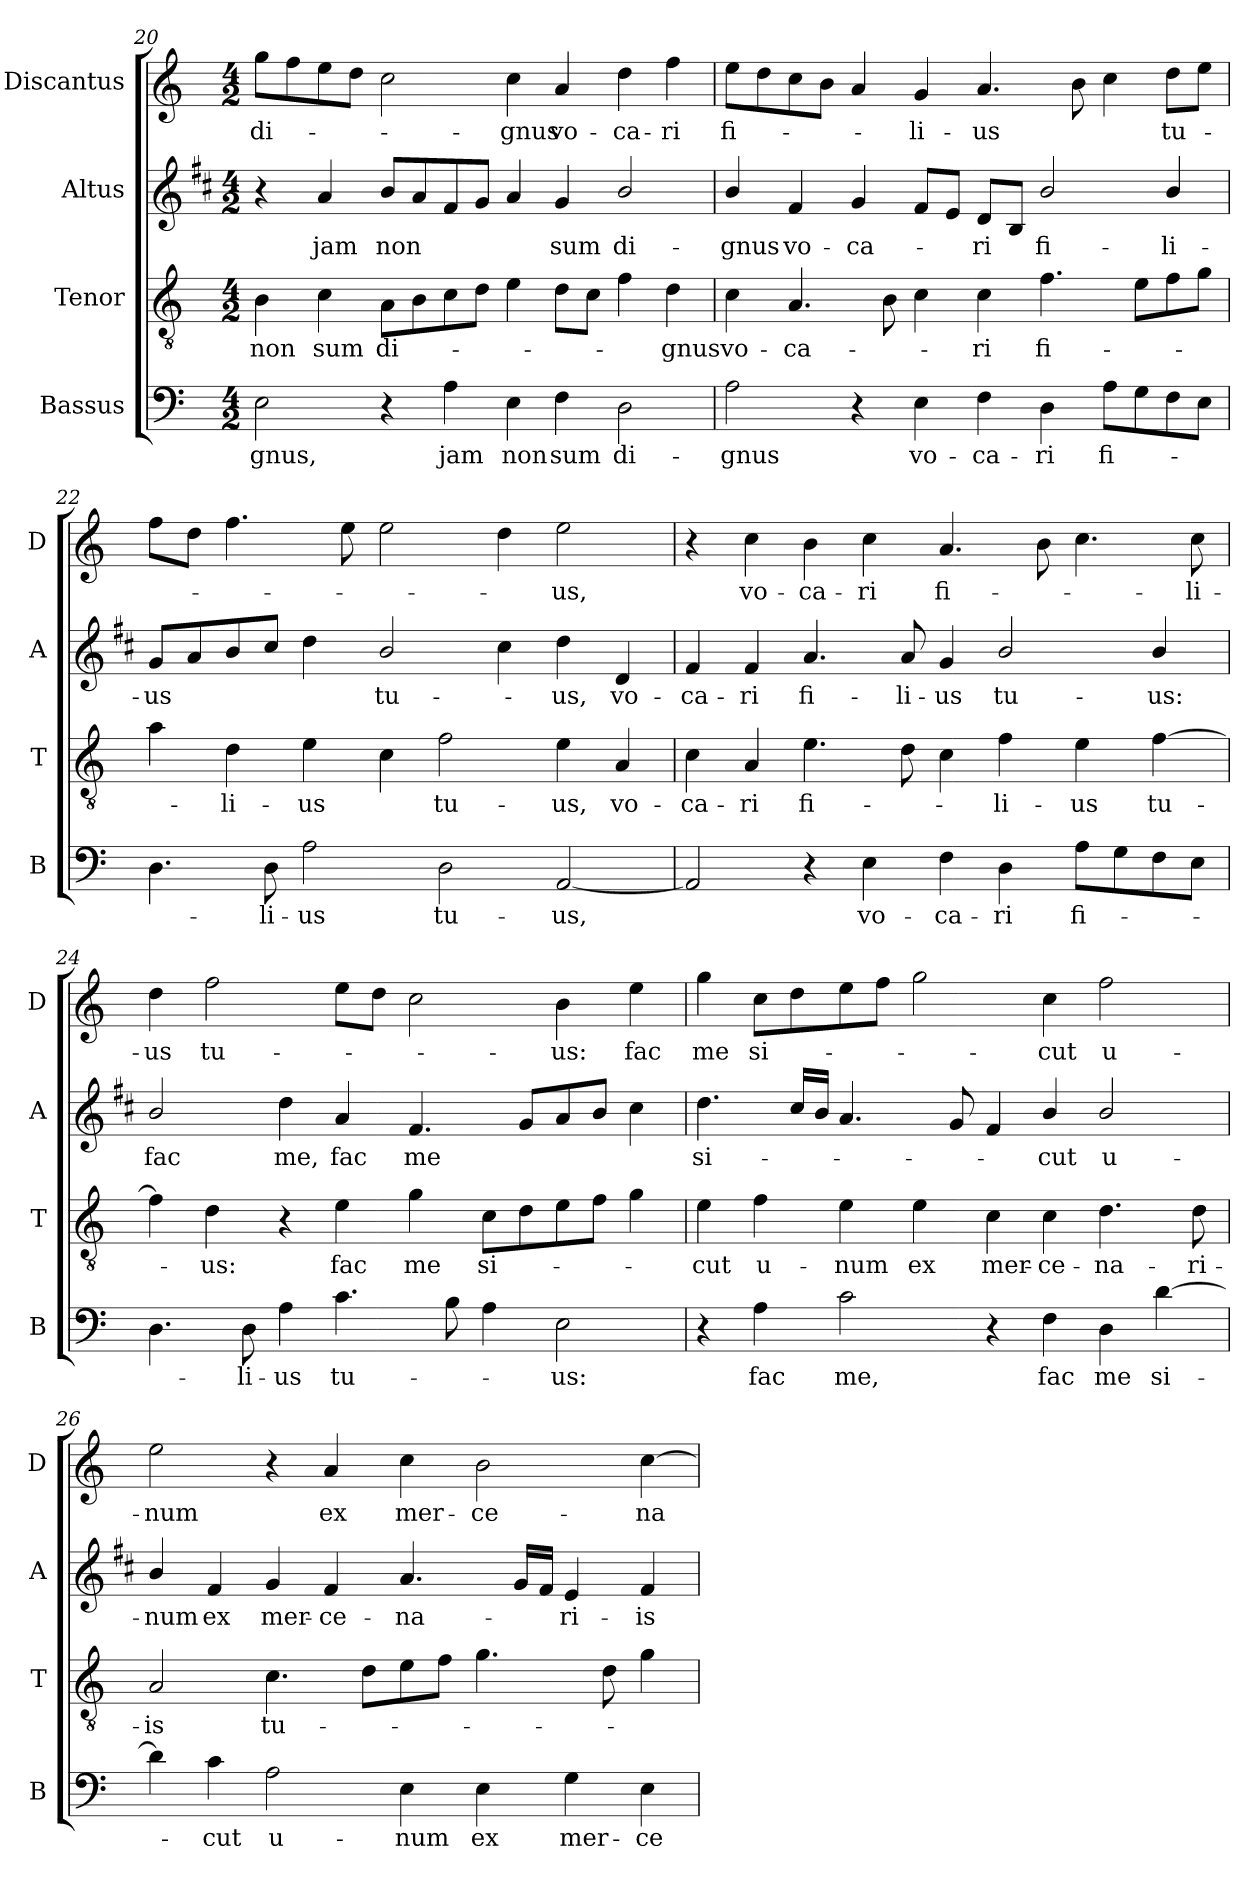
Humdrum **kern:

**kern	**text	**kern	**text	**kern	**text	**kern	**text
*part4	*part4	*part3	*part3	*part2	*part2	*part1	*part1
*staff4	*staff4	*staff3	*staff3	*staff2	*staff2	*staff1	*staff1
*I"Bassus	*	*I"Tenor	*	*I"Altus	*	*I"Discantus	*
*I'B	*	*I'T	*	*I'A	*	*I'D	*
*clefF4	*	*clefGv2	*	*clefG2	*	*clefG2	*
*	*	*	*	*ITrd1c2	*	*	*
*k[]	*	*k[]	*	*k[]	*	*k[]	*
*C:	*	*C:	*	*C:	*	*C:	*
*M4/2	*	*M4/2	*	*M4/2	*	*M4/2	*
=20	=20	=20	=20	=20	=20	=20	=20
!	!LO:LY:b	!	!LO:LY:b	!	!	!	!LO:LY:b
2E\	-gnus,	4B\	non	4r	.	8gg\L	di-
.	.	.	.	.	.	8ff\	.
!	!	!	!LO:LY:b	!	!LO:LY:b	!	!
.	.	4c\	sum	4g/	jam	8ee\	.
.	.	.	.	.	.	8dd\J	.
!	!	!	!LO:LY:b	!	!LO:LY:b	!	!
4r	.	8A\L	di-	8a/L	non	2cc\	.
.	.	8B\	.	8g/	.	.	.
!	!LO:LY:b	!	!	!	!	!	!
4A\	jam	8c\	.	8e/	.	.	.
.	.	8d\J	.	8f/J	.	.	.
!	!LO:LY:b	!	!	!	!	!	!LO:LY:b
4E\	non	4e\	.	4g/	.	4cc\	-gnus
!	!LO:LY:b	!	!	!	!LO:LY:b	!	!LO:LY:b
4F\	sum	8d\L	.	4f/	sum	4a/	vo-
.	.	8c\J	.	.	.	.	.
!	!LO:LY:b	!	!	!	!LO:LY:b	!	!LO:LY:b
2D\	di-	4f\	.	2a/	di-	4dd\	-ca-
!	!	!	!LO:LY:b	!	!	!	!LO:LY:b
.	.	4d\	-gnus	.	.	4ff\	-ri
=21	=21	=21	=21	=21	=21	=21	=21
!	!LO:LY:b	!	!LO:LY:b	!	!LO:LY:b	!	!LO:LY:b
2A\	-gnus	4c\	vo-	4a/	-gnus	8ee\L	fi-
.	.	.	.	.	.	8dd\	.
!	!	!	!LO:LY:b	!	!LO:LY:b	!	!
.	.	4.A/	-ca-	4e/	vo-	8cc\	.
.	.	.	.	.	.	8b\J	.
!	!	!	!	!	!LO:LY:b	!	!
4r	.	.	.	4f/	-ca-	4a/	.
.	.	8B\	.	.	.	.	.
!	!LO:LY:b	!	!	!	!	!	!LO:LY:b
4E\	vo-	4c\	.	8e/L	.	4g/	-li-
.	.	.	.	8d/J	.	.	.
!	!LO:LY:b	!	!LO:LY:b	!	!LO:LY:b	!	!LO:LY:b
4F\	-ca-	4c\	-ri	8c/L	-ri	4.a/	-us
.	.	.	.	8A/J	.	.	.
!	!LO:LY:b	!	!LO:LY:b	!	!LO:LY:b	!	!
4D\	-ri	4.f\	fi-	2a/	fi-	.	.
.	.	.	.	.	.	8b\	.
!	!LO:LY:b	!	!	!	!	!	!
8A\L	fi-	.	.	.	.	4cc\	.
8G\	.	8e\L	.	.	.	.	.
!	!	!	!	!	!LO:LY:b	!	!LO:LY:b
8F\	.	8f\	.	4a/	-li-	8dd\L	tu-
8E\J	.	8g\J	.	.	.	8ee\J	.
!!LO:LB:g=z
=22	=22	=22	=22	=22	=22	=22	=22
!	!	!	!	!	!LO:LY:b	!	!
4.D\	.	4a\	.	8f/L	-us	8ff\L	.
.	.	.	.	8g/	.	8dd\J	.
!	!	!	!LO:LY:b	!	!	!	!
.	.	4d\	-li-	8a/	.	4.ff\	.
!	!LO:LY:b	!	!	!	!	!	!
8D\	-li-	.	.	8b/J	.	.	.
!	!LO:LY:b	!	!LO:LY:b	!	!	!	!
2A\	-us	4e\	-us	4cc\	.	.	.
.	.	.	.	.	.	8ee\	.
!	!	!	!	!	!LO:LY:b	!	!
.	.	4c\	.	2a/	tu-	2ee\	.
!	!LO:LY:b	!	!LO:LY:b	!	!	!	!
2D\	tu-	2f\	tu-	.	.	.	.
.	.	.	.	4b\	.	4dd\	.
!	!LO:LY:b	!	!LO:LY:b	!	!LO:LY:b	!	!LO:LY:b
[2AA/	-us,	4e\	-us,	4cc\	-us,	2ee\	-us,
!	!	!	!LO:LY:b	!	!LO:LY:b	!	!
.	.	4A/	vo-	4c/	vo-	.	.
=23	=23	=23	=23	=23	=23	=23	=23
!	!	!	!LO:LY:b	!	!LO:LY:b	!	!
2AA/]	.	4c\	-ca-	4e/	-ca-	4r	.
!	!	!	!LO:LY:b	!	!LO:LY:b	!	!LO:LY:b
.	.	4A/	-ri	4e/	-ri	4cc\	vo-
!	!	!	!LO:LY:b	!	!LO:LY:b	!	!LO:LY:b
4r	.	4.e\	fi-	4.g/	fi-	4b\	-ca-
!	!LO:LY:b	!	!	!	!	!	!LO:LY:b
4E\	vo-	.	.	.	.	4cc\	-ri
!	!	!	!	!	!LO:LY:b	!	!
.	.	8d\	.	8g/	-li-	.	.
!	!LO:LY:b	!	!	!	!LO:LY:b	!	!LO:LY:b
4F\	-ca-	4c\	.	4f/	-us	4.a/	fi-
!	!LO:LY:b	!	!LO:LY:b	!	!LO:LY:b	!	!
4D\	-ri	4f\	-li-	2a/	tu-	.	.
.	.	.	.	.	.	8b\	.
!	!LO:LY:b	!	!LO:LY:b	!	!	!	!
8A\L	fi-	4e\	-us	.	.	4.cc\	.
8G\	.	.	.	.	.	.	.
!	!	!	!LO:LY:b	!	!LO:LY:b	!	!
8F\	.	[4f\	tu-	4a/	-us:	.	.
!	!	!	!	!	!	!	!LO:LY:b
8E\J	.	.	.	.	.	8cc\	-li-
=24	=24	=24	=24	=24	=24	=24	=24
!	!	!	!	!	!LO:LY:b	!	!LO:LY:b
4.D\	.	4f\]	.	2a/	fac	4dd\	-us
!	!	!	!LO:LY:b	!	!	!	!LO:LY:b
.	.	4d\	-us:	.	.	2ff\	tu-
!	!LO:LY:b	!	!	!	!	!	!
8D\	-li-	.	.	.	.	.	.
!	!LO:LY:b	!	!	!	!LO:LY:b	!	!
4A\	-us	4r	.	4cc\	me,	.	.
!	!LO:LY:b	!	!LO:LY:b	!	!LO:LY:b	!	!
4.c\	tu-	4e\	fac	4g/	fac	8ee\L	.
.	.	.	.	.	.	8dd\J	.
!	!	!	!LO:LY:b	!	!LO:LY:b	!	!
.	.	4g\	me	4.e/	me	2cc\	.
8B\	.	.	.	.	.	.	.
!	!	!	!LO:LY:b	!	!	!	!
4A\	.	8c\L	si-	.	.	.	.
.	.	8d\	.	8f/L	.	.	.
!	!LO:LY:b	!	!	!	!	!	!LO:LY:b
2E\	-us:	8e\	.	8g/	.	4b\	-us:
.	.	8f\J	.	8a/J	.	.	.
!	!	!	!	!	!	!	!LO:LY:b
.	.	4g\	.	4b\	.	4ee\	fac
=25	=25	=25	=25	=25	=25	=25	=25
!	!	!	!LO:LY:b	!	!LO:LY:b	!	!LO:LY:b
4r	.	4e\	-cut	4.cc\	si-	4gg\	me
!	!LO:LY:b	!	!LO:LY:b	!	!	!	!LO:LY:b
4A\	fac	4f\	u-	.	.	8cc\L	si-
.	.	.	.	16b/LL	.	8dd\	.
.	.	.	.	16a/JJ	.	.	.
!	!LO:LY:b	!	!LO:LY:b	!	!	!	!
2c\	me,	4e\	-num	4.g/	.	8ee\	.
.	.	.	.	.	.	8ff\J	.
!	!	!	!LO:LY:b	!	!	!	!
.	.	4e\	ex	.	.	2gg\	.
.	.	.	.	8f/	.	.	.
!	!	!	!LO:LY:b	!	!	!	!
4r	.	4c\	mer-	4e/	.	.	.
!	!LO:LY:b	!	!LO:LY:b	!	!LO:LY:b	!	!LO:LY:b
4F\	fac	4c\	-ce-	4a/	-cut	4cc\	-cut
!	!LO:LY:b	!	!LO:LY:b	!	!LO:LY:b	!	!LO:LY:b
4D\	me	4.d\	-na-	2a/	u-	2ff\	u-
!	!LO:LY:b	!	!	!	!	!	!
[4d\	si-	.	.	.	.	.	.
!	!	!	!LO:LY:b	!	!	!	!
.	.	8d\	-ri-	.	.	.	.
!!LO:PB:g=z
=26	=26	=26	=26	=26	=26	=26	=26
!	!	!	!LO:LY:b	!	!LO:LY:b	!	!LO:LY:b
4d\]	.	2A/	-is	4a/	-num	2ee\	-num
!	!LO:LY:b	!	!	!	!LO:LY:b	!	!
4c\	-cut	.	.	4e/	ex	.	.
!	!LO:LY:b	!	!LO:LY:b	!	!LO:LY:b	!	!
2A\	u-	4.c\	tu-	4f/	mer-	4r	.
!	!	!	!	!	!LO:LY:b	!	!LO:LY:b
.	.	.	.	4e/	-ce-	4a/	ex
.	.	8d\L	.	.	.	.	.
!	!LO:LY:b	!	!	!	!LO:LY:b	!	!LO:LY:b
4E\	-num	8e\	.	4.g/	-na-	4cc\	mer-
.	.	8f\J	.	.	.	.	.
!	!LO:LY:b	!	!	!	!	!	!LO:LY:b
4E\	ex	4.g\	.	.	.	2b\	-ce-
.	.	.	.	16f/LL	.	.	.
.	.	.	.	16e/JJ	.	.	.
!	!LO:LY:b	!	!	!	!LO:LY:b	!	!
4G\	mer-	.	.	4d/	-ri-	.	.
.	.	8d\	.	.	.	.	.
!	!LO:LY:b	!	!	!	!LO:LY:b	!	!LO:LY:b
4E\	-ce-	4g\	.	4e/	-is	[4cc\	-na-
=	=	=	=	=	=	=	=
*-	*-	*-	*-	*-	*-	*-	*-
